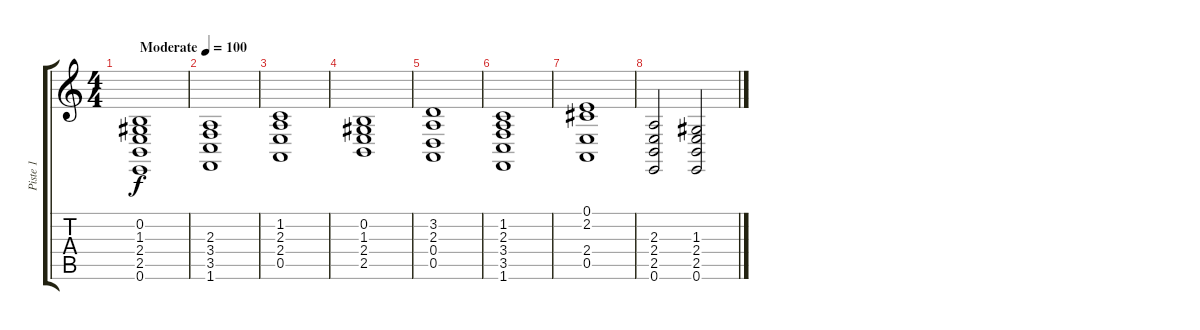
\track ("Piste 1" "Piste 1") {instrument fx6goblins}
\staff {score tabs}
\tuning (E4 B3 G3 D3 A2 E2) {hide}
\ts (4 4)
\tempo (100 "Moderate")
\clef g2
\ks c
(0.2 1.3 2.4 2.5 0.6).1{dy f instrument fx6goblins} |
(2.3 3.4 3.5 1.6).1 |
(1.2 2.3 2.4 0.5).1 |
(0.2 1.3 2.4 2.5).1 |
(3.2 2.3 0.4 0.5).1 |
(1.2 2.3 3.4 3.5 1.6).1 |
(0.1 2.2 2.4 0.5).1 |
(2.3 2.4 2.5 0.6).2 (1.3 2.4 2.5 0.6).2
